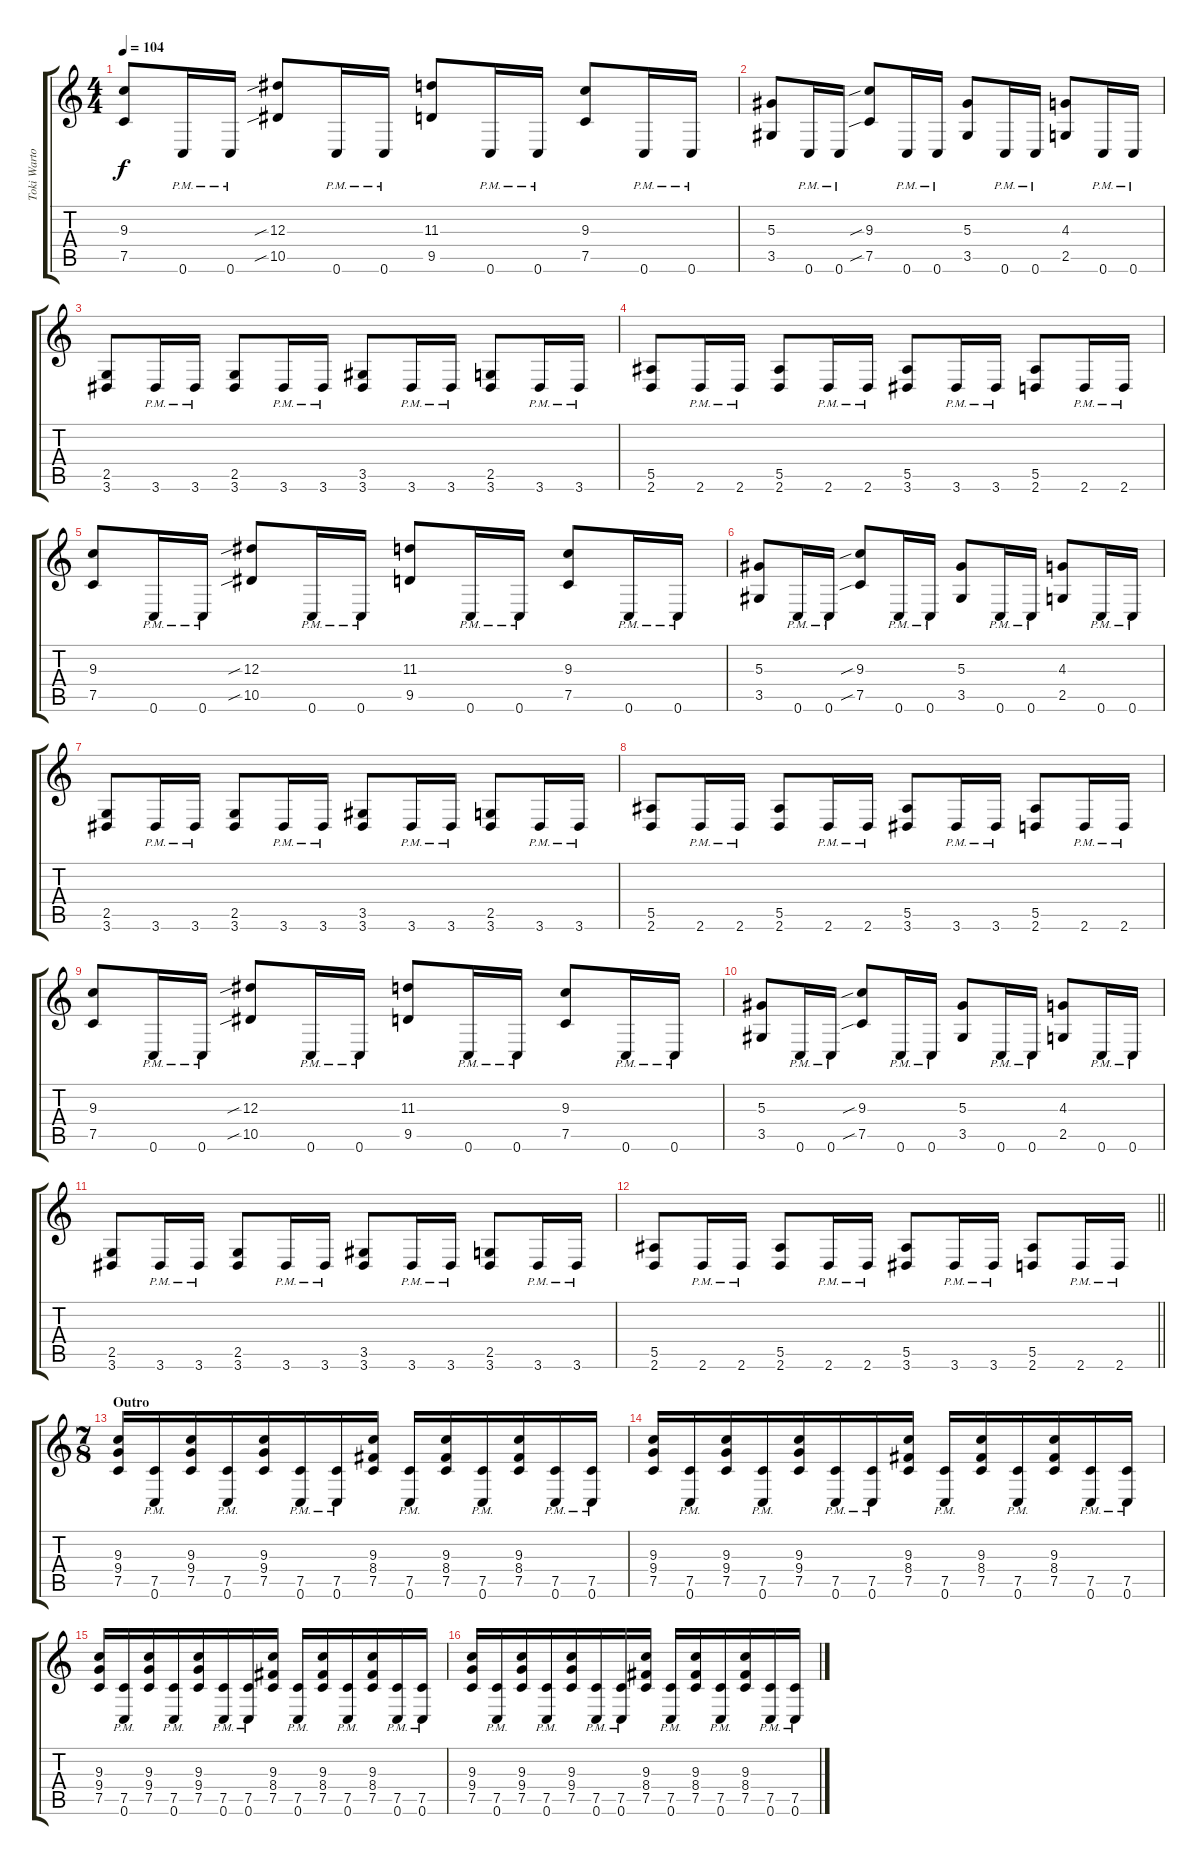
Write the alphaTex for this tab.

\track ("Toki Wartooth (Lead Guitar 2)" "Toki Warto") {instrument distortionguitar}
\staff {score tabs}
\tuning (C4 G3 Eb3 Bb2 F2 C2) {hide}
\ts (4 4)
\tempo 104
\clef g2
\ks c
(9.3 7.5).8{dy f} 0.6{pm}.16 0.6{pm}.16 (12.3{sib} 10.5{sib}).8 0.6{pm}.16 0.6{pm}.16 (11.3 9.5).8 0.6{pm}.16 0.6{pm}.16 (9.3 7.5).8 0.6{pm}.16 0.6{pm}.16 |
(5.3 3.5).8 0.6{pm}.16 0.6{pm}.16 (9.3{sib} 7.5{sib}).8 0.6{pm}.16 0.6{pm}.16 (5.3 3.5).8 0.6{pm}.16 0.6{pm}.16 (4.3 2.5).8 0.6{pm}.16 0.6{pm}.16 |
(2.5 3.6).8 3.6{pm}.16 3.6{pm}.16 (2.5 3.6).8 3.6{pm}.16 3.6{pm}.16 (3.5 3.6).8 3.6{pm}.16 3.6{pm}.16 (2.5 3.6).8 3.6{pm}.16 3.6{pm}.16 |
(5.5 2.6).8 2.6{pm}.16 2.6{pm}.16 (5.5 2.6).8 2.6{pm}.16 2.6{pm}.16 (5.5 3.6).8 3.6{pm}.16 3.6{pm}.16 (5.5 2.6).8 2.6{pm}.16 2.6{pm}.16 |
(9.3 7.5).8 0.6{pm}.16 0.6{pm}.16 (12.3{sib} 10.5{sib}).8 0.6{pm}.16 0.6{pm}.16 (11.3 9.5).8 0.6{pm}.16 0.6{pm}.16 (9.3 7.5).8 0.6{pm}.16 0.6{pm}.16 |
(5.3 3.5).8 0.6{pm}.16 0.6{pm}.16 (9.3{sib} 7.5{sib}).8 0.6{pm}.16 0.6{pm}.16 (5.3 3.5).8 0.6{pm}.16 0.6{pm}.16 (4.3 2.5).8 0.6{pm}.16 0.6{pm}.16 |
(2.5 3.6).8 3.6{pm}.16 3.6{pm}.16 (2.5 3.6).8 3.6{pm}.16 3.6{pm}.16 (3.5 3.6).8 3.6{pm}.16 3.6{pm}.16 (2.5 3.6).8 3.6{pm}.16 3.6{pm}.16 |
(5.5 2.6).8 2.6{pm}.16 2.6{pm}.16 (5.5 2.6).8 2.6{pm}.16 2.6{pm}.16 (5.5 3.6).8 3.6{pm}.16 3.6{pm}.16 (5.5 2.6).8 2.6{pm}.16 2.6{pm}.16 |
(9.3 7.5).8 0.6{pm}.16 0.6{pm}.16 (12.3{sib} 10.5{sib}).8 0.6{pm}.16 0.6{pm}.16 (11.3 9.5).8 0.6{pm}.16 0.6{pm}.16 (9.3 7.5).8 0.6{pm}.16 0.6{pm}.16 |
(5.3 3.5).8 0.6{pm}.16 0.6{pm}.16 (9.3{sib} 7.5{sib}).8 0.6{pm}.16 0.6{pm}.16 (5.3 3.5).8 0.6{pm}.16 0.6{pm}.16 (4.3 2.5).8 0.6{pm}.16 0.6{pm}.16 |
(2.5 3.6).8 3.6{pm}.16 3.6{pm}.16 (2.5 3.6).8 3.6{pm}.16 3.6{pm}.16 (3.5 3.6).8 3.6{pm}.16 3.6{pm}.16 (2.5 3.6).8 3.6{pm}.16 3.6{pm}.16 |
\barLineRight lightlight
(5.5 2.6).8 2.6{pm}.16 2.6{pm}.16 (5.5 2.6).8 2.6{pm}.16 2.6{pm}.16 (5.5 3.6).8 3.6{pm}.16 3.6{pm}.16 (5.5 2.6).8 2.6{pm}.16 2.6{pm}.16 |
\ts (7 8)
\section ("" "Outro")
(9.3 9.4 7.5).16 (7.5{pm} 0.6{pm}).16 (9.3 9.4 7.5).16 (7.5{pm} 0.6{pm}).16 (9.3 9.4 7.5).16 (7.5{pm} 0.6{pm}).16 (7.5{pm} 0.6{pm}).16 (9.3 8.4 7.5).16 (7.5{pm} 0.6{pm}).16 (9.3 8.4 7.5).16 (7.5{pm} 0.6{pm}).16 (9.3 8.4 7.5).16 (7.5{pm} 0.6{pm}).16 (7.5{pm} 0.6{pm}).16 |
(9.3 9.4 7.5).16 (7.5{pm} 0.6{pm}).16 (9.3 9.4 7.5).16 (7.5{pm} 0.6{pm}).16 (9.3 9.4 7.5).16 (7.5{pm} 0.6{pm}).16 (7.5{pm} 0.6{pm}).16 (9.3 8.4 7.5).16 (7.5{pm} 0.6{pm}).16 (9.3 8.4 7.5).16 (7.5{pm} 0.6{pm}).16 (9.3 8.4 7.5).16 (7.5{pm} 0.6{pm}).16 (7.5{pm} 0.6{pm}).16 |
(9.3 9.4 7.5).16 (7.5{pm} 0.6{pm}).16 (9.3 9.4 7.5).16 (7.5{pm} 0.6{pm}).16 (9.3 9.4 7.5).16 (7.5{pm} 0.6{pm}).16 (7.5{pm} 0.6{pm}).16 (9.3 8.4 7.5).16 (7.5{pm} 0.6{pm}).16 (9.3 8.4 7.5).16 (7.5{pm} 0.6{pm}).16 (9.3 8.4 7.5).16 (7.5{pm} 0.6{pm}).16 (7.5{pm} 0.6{pm}).16 |
(9.3 9.4 7.5).16 (7.5{pm} 0.6{pm}).16 (9.3 9.4 7.5).16 (7.5{pm} 0.6{pm}).16 (9.3 9.4 7.5).16 (7.5{pm} 0.6{pm}).16 (7.5{pm} 0.6{pm}).16 (9.3 8.4 7.5).16 (7.5{pm} 0.6{pm}).16 (9.3 8.4 7.5).16 (7.5{pm} 0.6{pm}).16 (9.3 8.4 7.5).16 (7.5{pm} 0.6{pm}).16 (7.5{pm} 0.6{pm}).16
